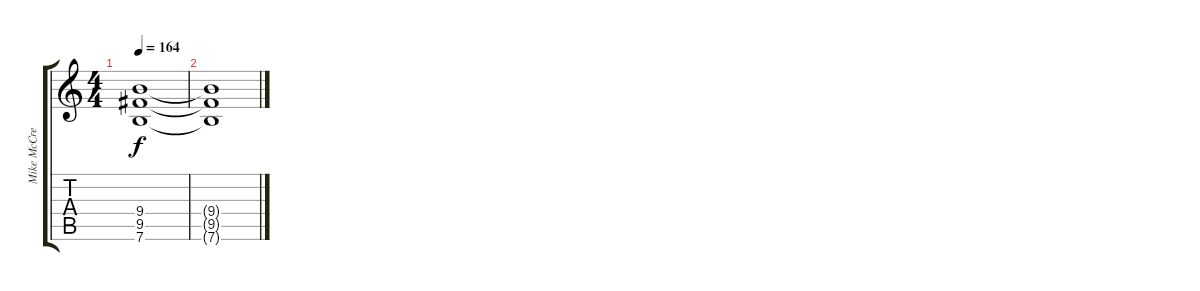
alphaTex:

\track ("Mike McCready" "Mike McCre") {instrument distortionguitar}
\staff {score tabs}
\tuning (E4 B3 G3 D3 A2 E2) {hide}
\ts (4 4)
\tempo 164
\clef g2
\ks c
(9.4 9.5 7.6).1{dy f} |
(9.4{t} 9.5{t} 7.6{t}).1
